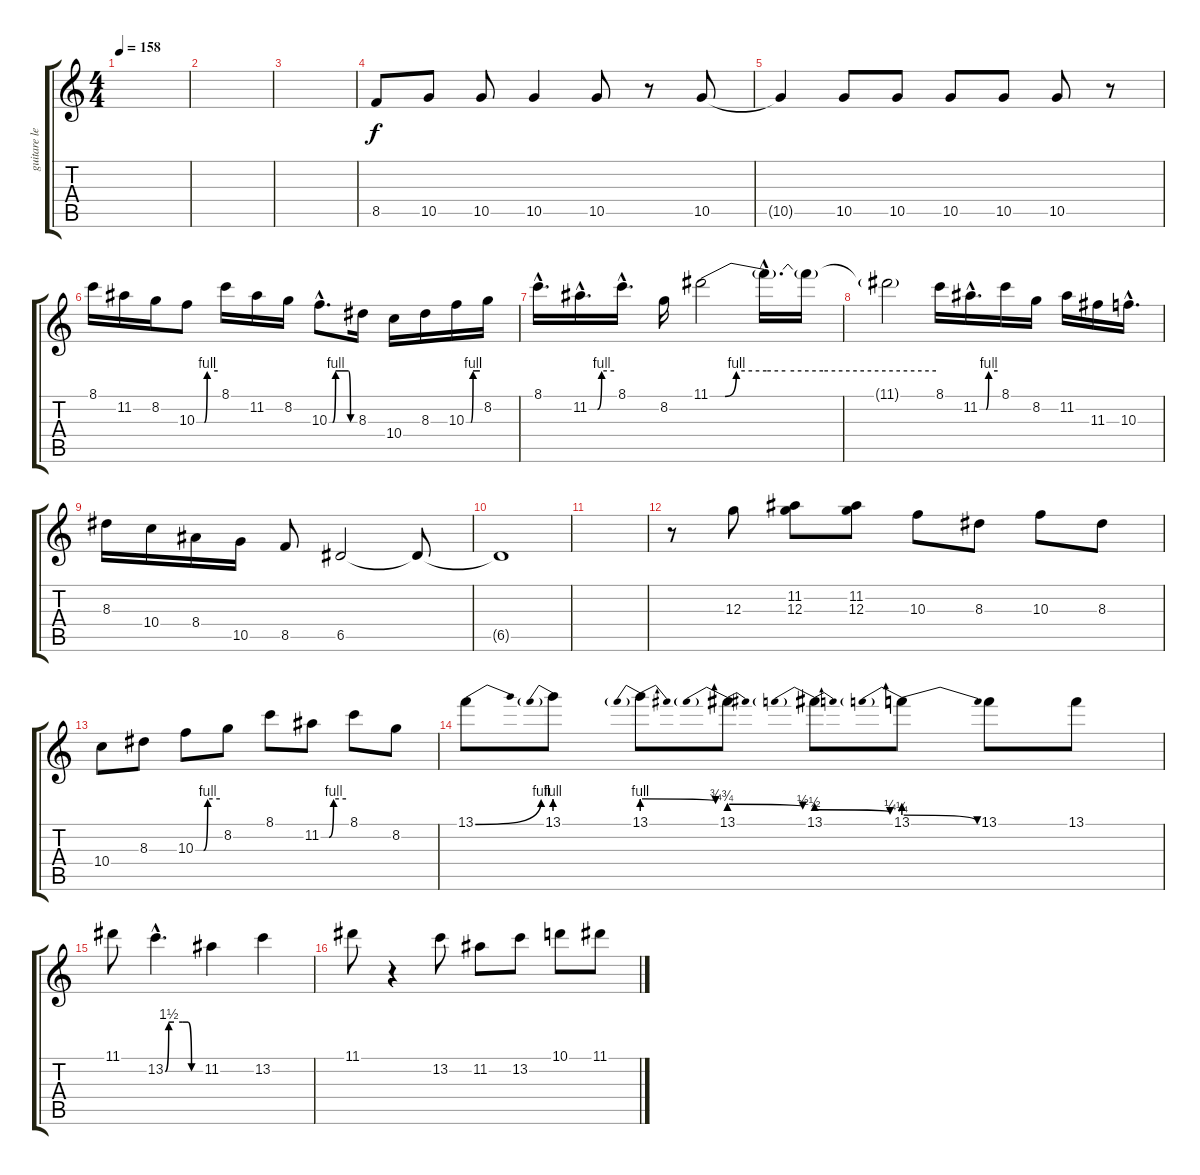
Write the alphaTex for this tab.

\track ("guitare lead satriani" "guitare le") {instrument distortionguitar}
\staff {score tabs}
\tuning (E4 B3 G3 D3 A2 E2) {hide}
\ts (4 4)
\tempo 158
\clef g2
\ks c
|
|
|
8.5.8{volume 14} 10.5.8 10.5.8 10.5.4 10.5.8 r.8 10.5.8 |
10.5{t}.4 10.5.8 10.5.8 10.5.8 10.5.8 10.5.8 r.8 |
8.1.16 11.2.16 8.2.16 10.3{be (custom 0 0 22 0 30 4 60 4)}.8 8.1.16 11.2.16 8.2.16 10.3{be (custom 0 0 8 0 15 4 30 4 45 4 50 0 60 0) hac}.8{d} 8.3.16 10.4.16 8.3.16 10.3{be (custom 0 0 20 0 30 4 60 4)}.16 8.2.16 |
8.1{hac}.16{d} 11.2{be (custom 0 0 20 0 30 4 60 4) hac}.16{d} 8.1{hac}.16{d} 8.2.16 11.1{be (custom 0 0 4 0 7 4 15 4 20 4 30 4 60 4)}.2 11.1{hac t}.16{d} 11.1{t}.16 |
11.1{t}.2 8.1.16 11.2{be (custom 0 0 21 0 30 4 60 4) hac}.16{d} 8.1.16 8.2.16 11.2.16 11.3.16 10.3{hac}.16{d} |
8.3.16 10.4.16 8.4.16 10.5.16 8.5.8 6.5.2 6.5{t}.8 |
6.5{t}.1{volume 0} |
|
r.8{volume 14} 12.3.8 (11.2 12.3).8 (11.2 12.3).8 10.3.8 8.3.8 10.3.8 8.3.8 |
10.4.8 8.3.8 10.3{be (custom 0 0 20 0 30 4 60 4)}.8 8.2.8 8.1.8 11.2{be (custom 0 0 19 0 30 4 60 4)}.8 8.1.8 8.2.8 |
13.1{be (bend 0 0 60 4)}.8 13.1{be (prebend 0 4 60 4)}.8 13.1{be (prebendrelease 0 4 60 3)}.8 13.1{be (prebendrelease 0 3 60 2)}.8 13.1{be (prebendrelease 0 2 60 1)}.8 13.1{be (prebendrelease 0 1 60 0)}.8 13.1.8 13.1.8 |
11.1.8 13.2{be (custom 0 0 6 6 15 6 30 6 39 6 45 0 60 0) hac}.4{d} 11.2.4 13.2.4 |
11.1.8 r.4 13.2.8 11.2.8 13.2.8 10.1.8 11.1.8
